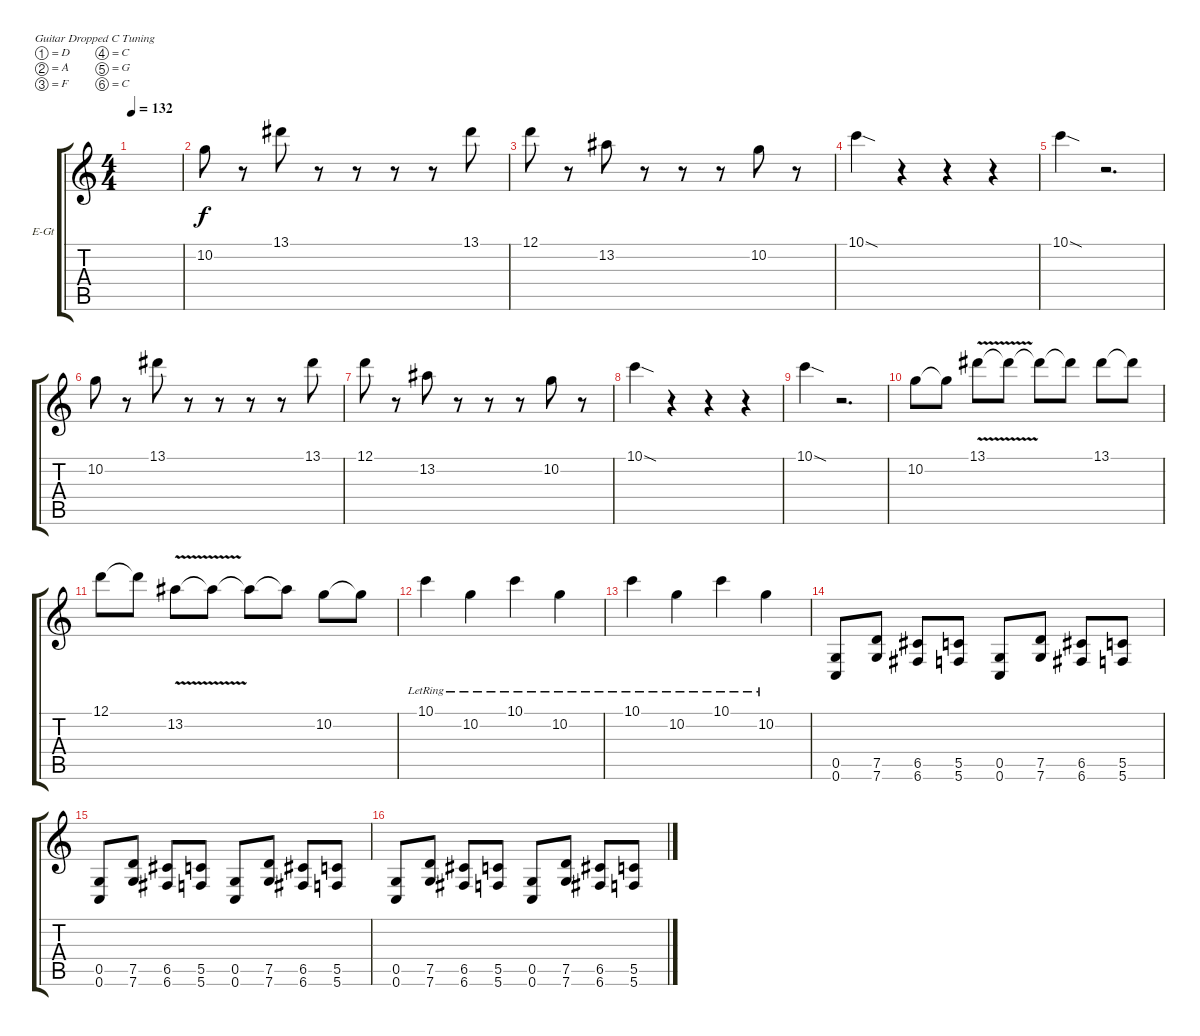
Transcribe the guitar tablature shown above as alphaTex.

\defaultSystemsLayout 4
\bracketExtendMode groupsimilarinstruments
\firstSystemTrackNameOrientation horizontal
\otherSystemsTrackNameOrientation horizontal
\track ("Electric Guitar" "E-Gt") {instrument overdrivenguitar}
\staff {score tabs}
\tuning (D4 A3 F3 C3 G2 C2)
\ts (4 4)
\tempo 132
\clef g2
\ks c
|
10.2.8 r.8 13.1.8 r.8 r.8 r.8 r.8 13.1.8 |
12.1.8 r.8 13.2.8 r.8 r.8 r.8 10.2.8 r.8 |
10.1{sod}.4 r.4 r.4 r.4 |
10.1{sod}.4 r.2{d} |
10.2.8 r.8 13.1.8 r.8 r.8 r.8 r.8 13.1.8 |
12.1.8 r.8 13.2.8 r.8 r.8 r.8 10.2.8 r.8 |
10.1{sod}.4 r.4 r.4 r.4 |
10.1{sod}.4 r.2{d} |
10.2.8 10.2{t}.8 13.1{v}.8 13.1{t}.8 13.1{t}.8 13.1{t}.8 13.1.8 13.1{t}.8 |
12.1.8 12.1{t}.8 13.2{v}.8 13.2{t}.8 13.2{t}.8 13.2{t}.8 10.2.8 10.2{t}.8 |
10.1{lr}.4 10.2{lr}.4 10.1{lr}.4 10.2{lr}.4 |
10.1{lr}.4 10.2{lr}.4 10.1{lr}.4 10.2{lr}.4 |
(0.6 0.5).8 (7.5 7.6).8 (6.6 6.5).8 (5.5 5.6).8 (0.6 0.5).8 (7.5 7.6).8 (6.6 6.5).8 (5.5 5.6).8 |
(0.6 0.5).8 (7.5 7.6).8 (6.6 6.5).8 (5.5 5.6).8 (0.6 0.5).8 (7.5 7.6).8 (6.6 6.5).8 (5.5 5.6).8 |
(0.6 0.5).8 (7.5 7.6).8 (6.6 6.5).8 (5.5 5.6).8 (0.6 0.5).8 (7.5 7.6).8 (6.6 6.5).8 (5.5 5.6).8
